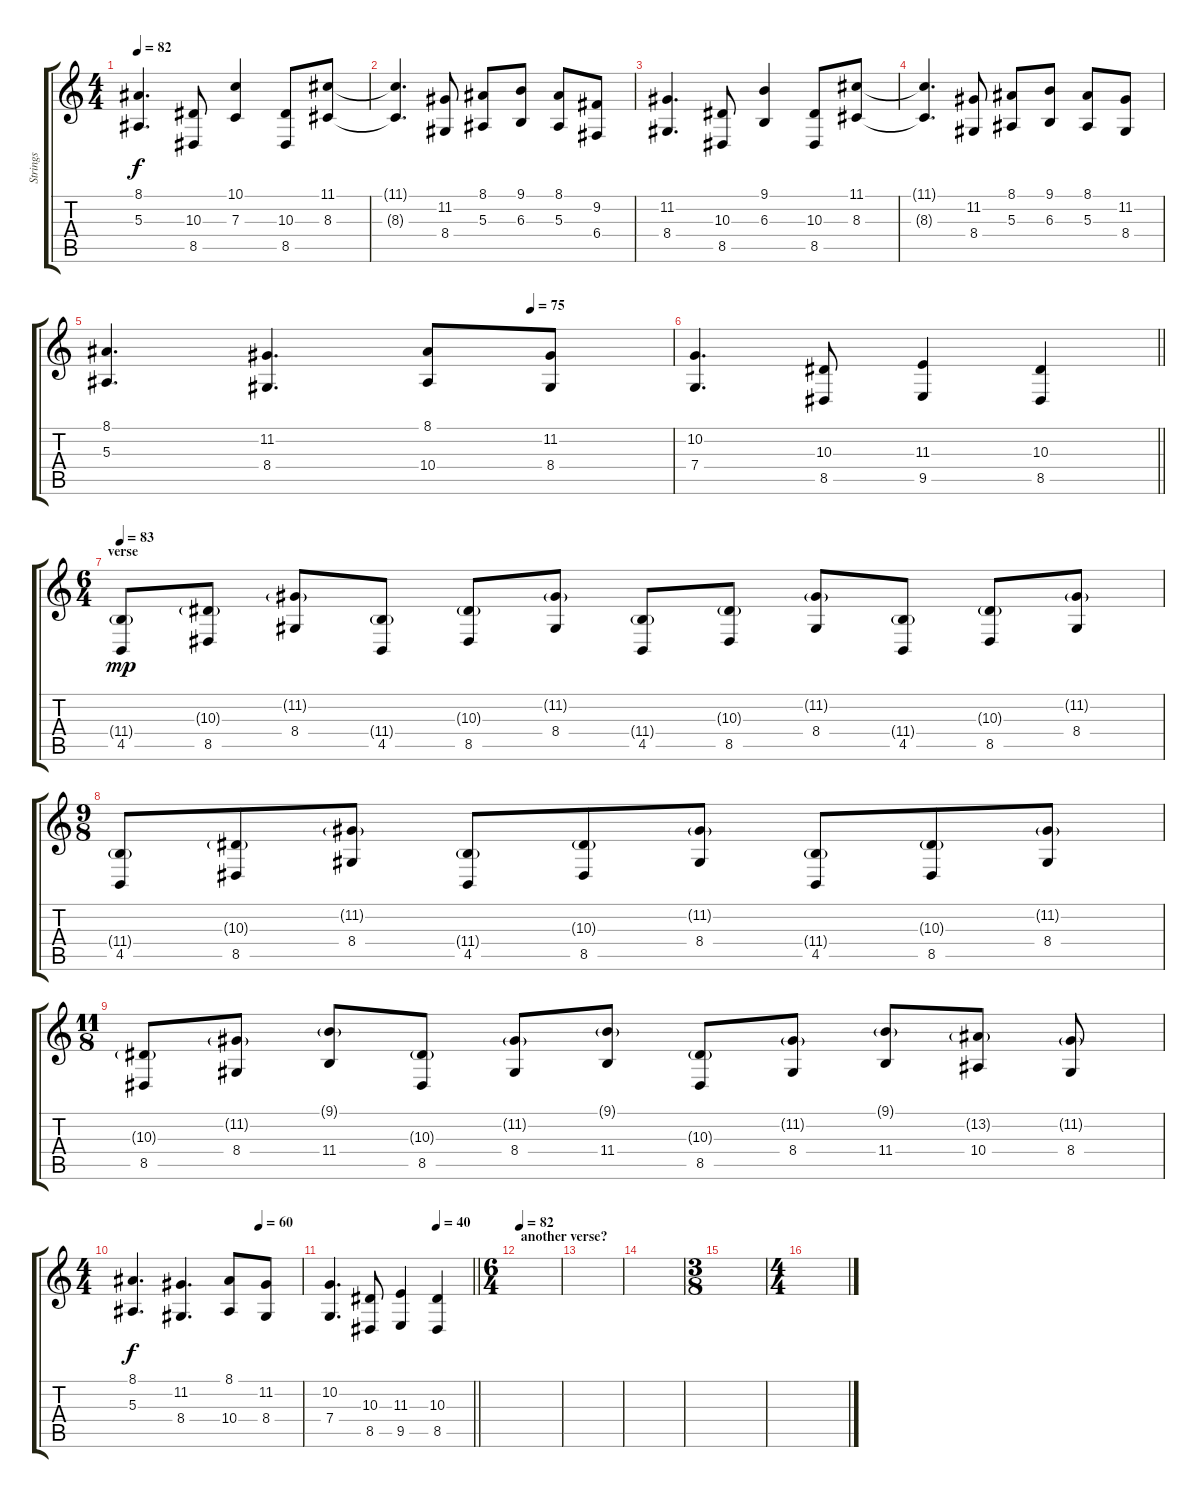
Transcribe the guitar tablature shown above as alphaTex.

\track ("Strings" "Strings") {instrument cello}
\staff {score tabs}
\tuning (D4 A3 F3 C3 G2 C2) {hide}
\ts (4 4)
\tempo 82
\clef g2
\ks c
(8.1 5.3).4{d dy f} (10.3 8.5).8 (10.1 7.3).4 (10.3 8.5).8 (11.1 8.3).8 |
(11.1{t} 8.3{t}).4{d} (11.2 8.4).8 (8.1 5.3).8 (9.1 6.3).8 (8.1 5.3).8 (9.2 6.4).8 |
(11.2 8.4).4{d} (10.3 8.5).8 (9.1 6.3).4 (10.3 8.5).8 (11.1 8.3).8 |
(11.1{t} 8.3{t}).4{d} (11.2 8.4).8 (8.1 5.3).8 (9.1 6.3).8 (8.1 5.3).8 (11.2 8.4).8 |
\tempo (75 0.75)
(8.1 5.3).4{d} (11.2 8.4).4{d} (8.1 10.4).8 (11.2 8.4).8 |
\barLineRight lightlight
(10.2 7.4).4{d} (10.3 8.5).8 (11.3 9.5).4 (10.3 8.5).4 |
\ts (6 4)
\section ("" "verse")
\tempo 83
(11.4{g} 4.5).8{dy mp} (10.3{g} 8.5).8 (11.2{g} 8.4).8 (11.4{g} 4.5).8 (10.3{g} 8.5).8 (11.2{g} 8.4).8 (11.4{g} 4.5).8 (10.3{g} 8.5).8 (11.2{g} 8.4).8 (11.4{g} 4.5).8 (10.3{g} 8.5).8 (11.2{g} 8.4).8 |
\ts (9 8)
(11.4{g} 4.5).8 (10.3{g} 8.5).8 (11.2{g} 8.4).8 (11.4{g} 4.5).8 (10.3{g} 8.5).8 (11.2{g} 8.4).8 (11.4{g} 4.5).8 (10.3{g} 8.5).8 (11.2{g} 8.4).8 |
\ts (11 8)
(10.3{g} 8.5).8 (11.2{g} 8.4).8 (9.1{g} 11.4).8 (10.3{g} 8.5).8 (11.2{g} 8.4).8 (9.1{g} 11.4).8 (10.3{g} 8.5).8 (11.2{g} 8.4).8 (9.1{g} 11.4).8 (13.2{g} 10.4).8 (11.2{g} 8.4).8 |
\ts (4 4)
\tempo (60 0.75)
(8.1 5.3).4{d dy f} (11.2 8.4).4{d} (8.1 10.4).8 (11.2 8.4).8 |
\tempo (40 0.75)
\barLineRight lightlight
(10.2 7.4).4{d} (10.3 8.5).8 (11.3 9.5).4 (10.3 8.5).4 |
\ts (6 4)
\section ("" "another verse?")
\tempo 82
|
|
|
\ts (3 8)
|
\ts (4 4)
